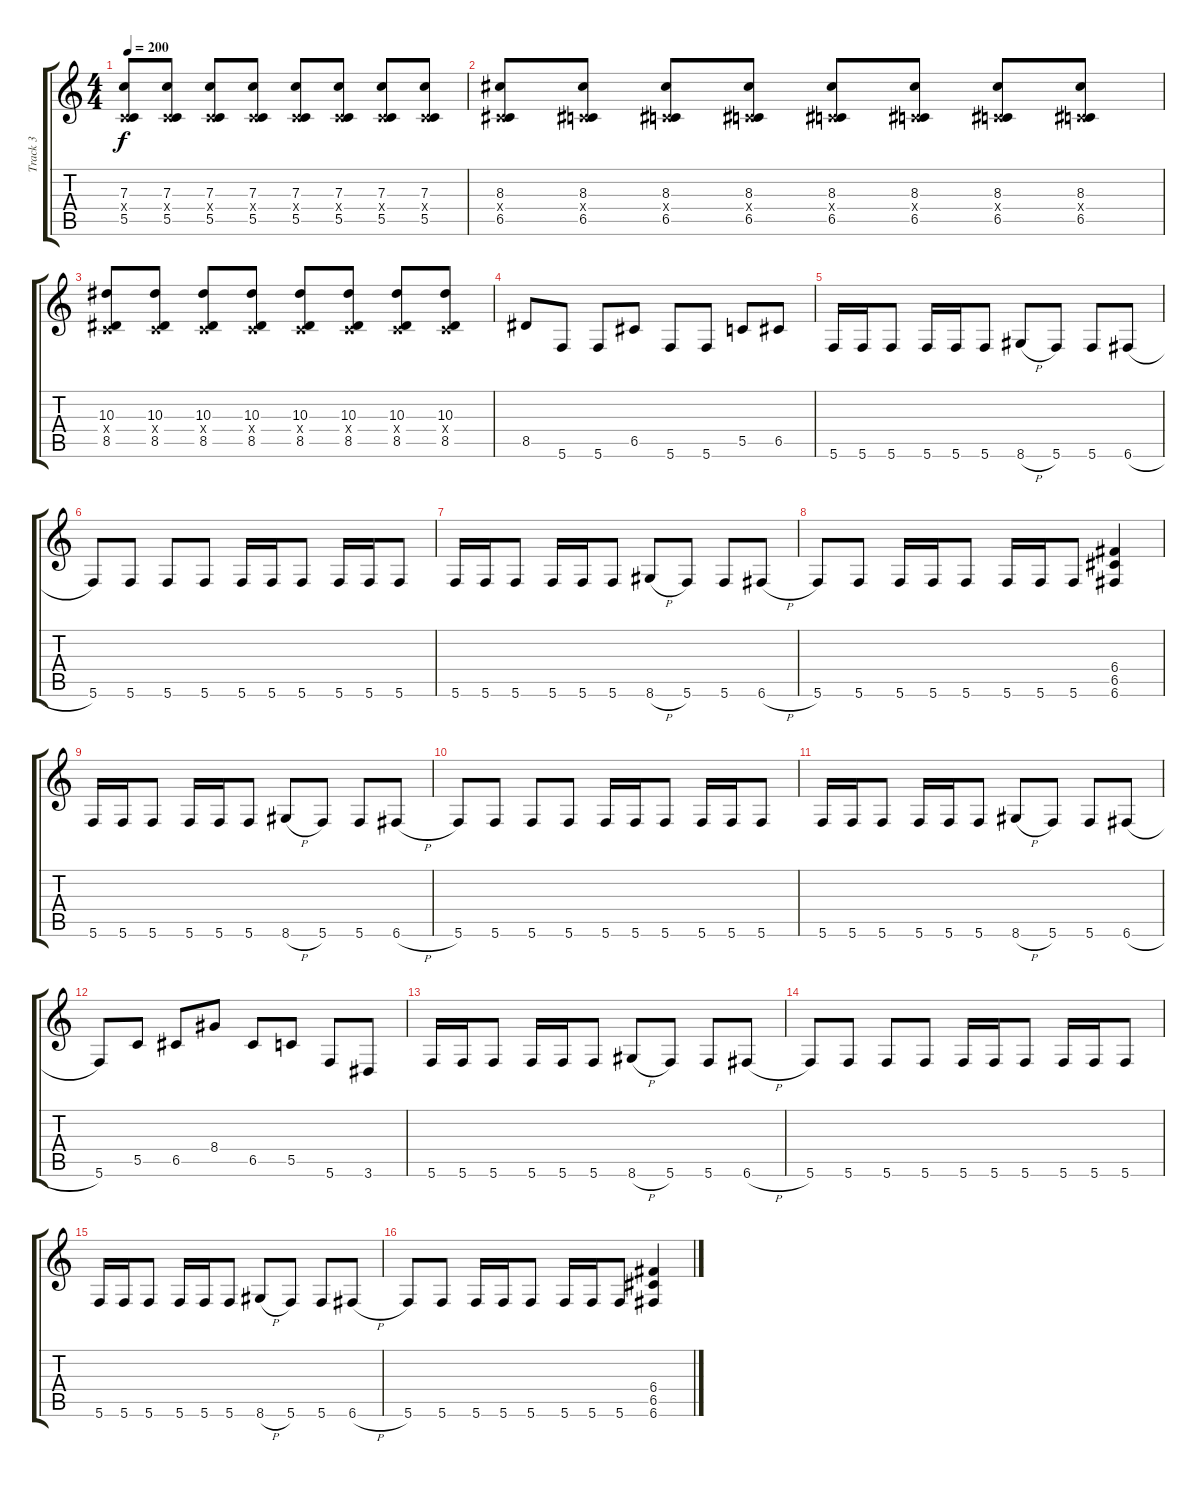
\track ("Track 3" "Track 3") {instrument distortionguitar}
\staff {score tabs}
\tuning (D4 A3 F3 C3 G2 C2) {hide}
\ts (4 4)
\tempo 200
\clef g2
\ks c
(7.3 0.4{x} 5.5).8{dy f} (7.3 0.4{x} 5.5).8 (7.3 0.4{x} 5.5).8 (7.3 0.4{x} 5.5).8 (7.3 0.4{x} 5.5).8 (7.3 0.4{x} 5.5).8 (7.3 0.4{x} 5.5).8 (7.3 0.4{x} 5.5).8 |
(8.3 0.4{x} 6.5).8 (8.3 0.4{x} 6.5).8 (8.3 0.4{x} 6.5).8 (8.3 0.4{x} 6.5).8 (8.3 0.4{x} 6.5).8 (8.3 0.4{x} 6.5).8 (8.3 0.4{x} 6.5).8 (8.3 0.4{x} 6.5).8 |
(10.3 0.4{x} 8.5).8 (10.3 0.4{x} 8.5).8 (10.3 0.4{x} 8.5).8 (10.3 0.4{x} 8.5).8 (10.3 0.4{x} 8.5).8 (10.3 0.4{x} 8.5).8 (10.3 0.4{x} 8.5).8 (10.3 0.4{x} 8.5).8 |
8.5.8 5.6.8 5.6.8 6.5.8 5.6.8 5.6.8 5.5.8 6.5.8 |
5.6.16 5.6.16 5.6.8 5.6.16 5.6.16 5.6.8 8.6{h}.8 5.6.8 5.6.8 6.6{h}.8 |
5.6.8 5.6.8 5.6.8 5.6.8 5.6.16 5.6.16 5.6.8 5.6.16 5.6.16 5.6.8 |
5.6.16 5.6.16 5.6.8 5.6.16 5.6.16 5.6.8 8.6{h}.8 5.6.8 5.6.8 6.6{h}.8 |
5.6.8 5.6.8 5.6.16 5.6.16 5.6.8 5.6.16 5.6.16 5.6.8 (6.4 6.5 6.6).4 |
5.6.16 5.6.16 5.6.8 5.6.16 5.6.16 5.6.8 8.6{h}.8 5.6.8 5.6.8 6.6{h}.8 |
5.6.8 5.6.8 5.6.8 5.6.8 5.6.16 5.6.16 5.6.8 5.6.16 5.6.16 5.6.8 |
5.6.16 5.6.16 5.6.8 5.6.16 5.6.16 5.6.8 8.6{h}.8 5.6.8 5.6.8 6.6{h}.8 |
5.6.8 5.5.8 6.5.8 8.4.8 6.5.8 5.5.8 5.6.8 3.6.8 |
5.6.16 5.6.16 5.6.8 5.6.16 5.6.16 5.6.8 8.6{h}.8 5.6.8 5.6.8 6.6{h}.8 |
5.6.8 5.6.8 5.6.8 5.6.8 5.6.16 5.6.16 5.6.8 5.6.16 5.6.16 5.6.8 |
5.6.16 5.6.16 5.6.8 5.6.16 5.6.16 5.6.8 8.6{h}.8 5.6.8 5.6.8 6.6{h}.8 |
5.6.8 5.6.8 5.6.16 5.6.16 5.6.8 5.6.16 5.6.16 5.6.8 (6.4 6.5 6.6).4
